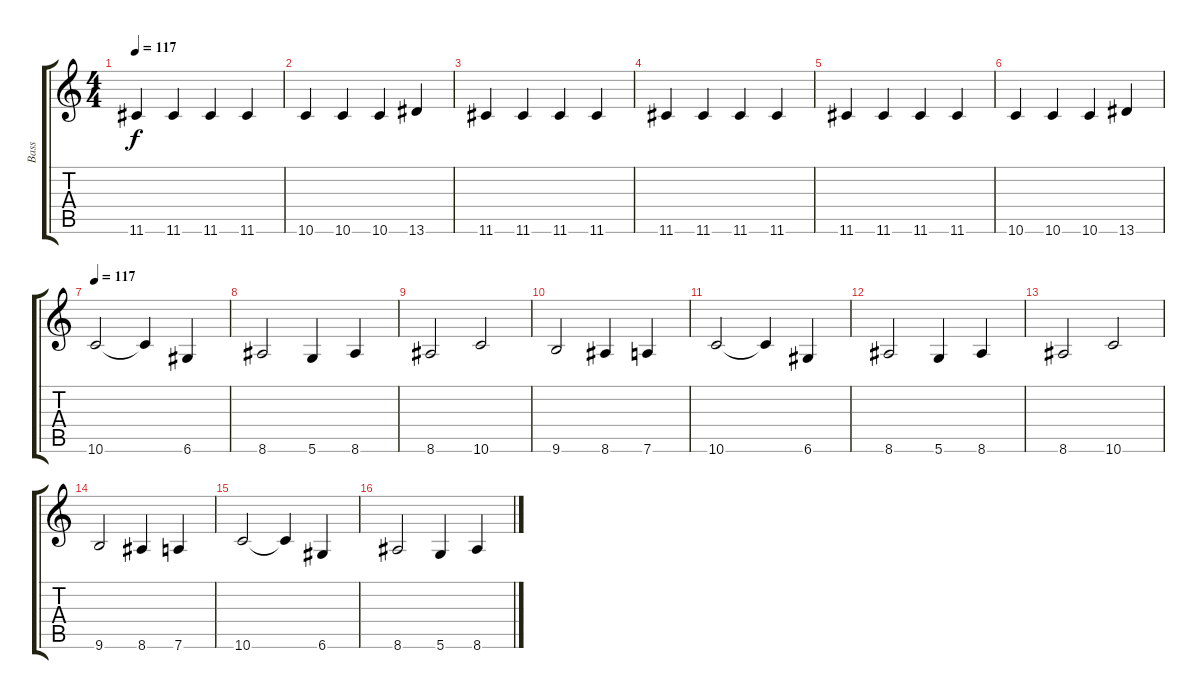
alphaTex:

\track ("Bass" "Bass") {instrument electricbassfinger}
\staff {score tabs}
\tuning (E4 B3 G3 D3 A2 D2) {hide}
\ts (4 4)
\tempo 117
\clef g2
\ks c
11.6.4{dy f} 11.6.4 11.6.4 11.6.4 |
10.6.4 10.6.4 10.6.4 13.6.4 |
11.6.4 11.6.4 11.6.4 11.6.4 |
11.6.4 11.6.4 11.6.4 11.6.4 |
11.6.4 11.6.4 11.6.4 11.6.4 |
10.6.4 10.6.4 10.6.4 13.6.4 |
\tempo 117
10.6.2 10.6{t}.4 6.6.4 |
8.6.2 5.6.4 8.6.4 |
8.6.2 10.6.2 |
9.6.2 8.6.4 7.6.4 |
10.6.2 10.6{t}.4 6.6.4 |
8.6.2 5.6.4 8.6.4 |
8.6.2 10.6.2 |
9.6.2 8.6.4 7.6.4 |
10.6.2 10.6{t}.4 6.6.4 |
8.6.2 5.6.4 8.6.4
